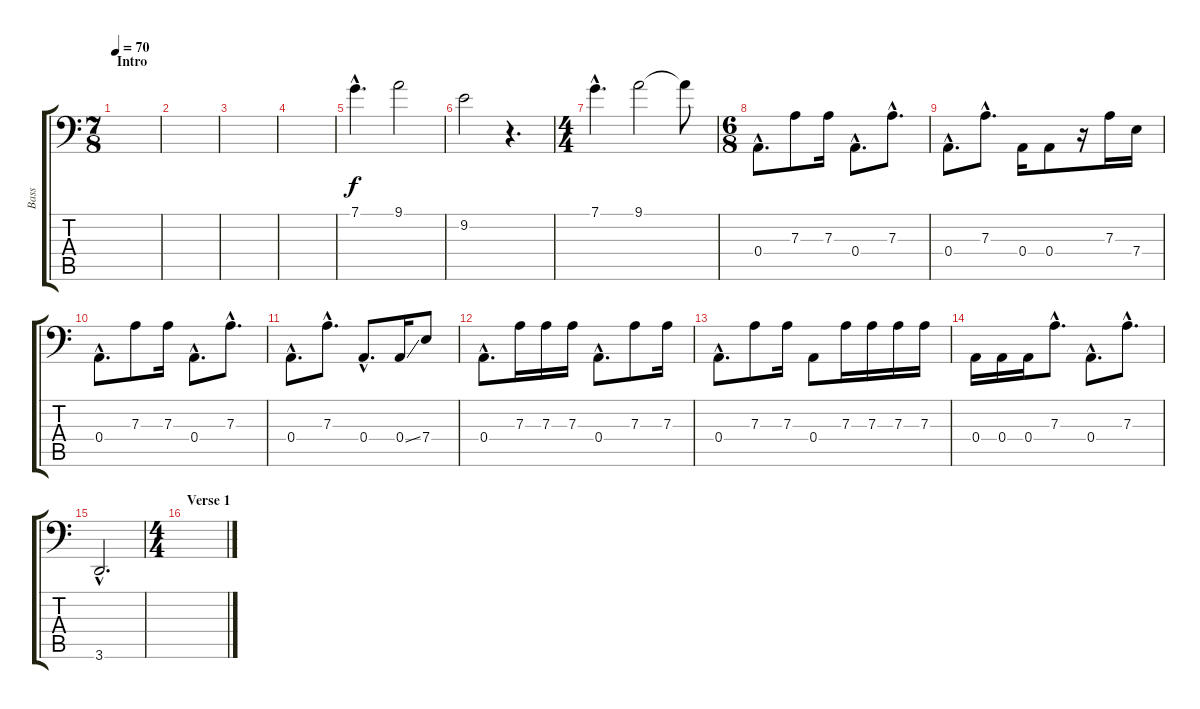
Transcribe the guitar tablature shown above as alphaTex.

\track ("Bass" "Bass") {instrument electricbassfinger}
\staff {score tabs}
\tuning (C3 G2 D2 A1 E1 B0) {hide}
\ts (7 8)
\section ("" "Intro")
\tempo 70
\clef f4
\ks c
|
|
|
|
7.1{hac}.4{d} 9.1.2 |
9.2.2 r.4{d} |
\ts (4 4)
7.1{hac}.4{d} 9.1.2 9.1{t}.8 |
\ts (6 8)
0.4{hac}.8{d} 7.3.8 7.3.16 0.4{hac}.8{d} 7.3{hac}.8{d} |
0.4{hac}.8{d} 7.3{hac}.8{d} 0.4.16 0.4.8 r.16 7.3.16 7.4.16 |
0.4{hac}.8{d} 7.3.8 7.3.16 0.4{hac}.8{d} 7.3{hac}.8{d} |
0.4{hac}.8{d} 7.3{hac}.8{d} 0.4{hac}.8{d} 0.4{ss}.16 7.4.8 |
0.4{hac}.8{d} 7.3.16 7.3.16 7.3.16 0.4{hac}.8{d} 7.3.8 7.3.16 |
0.4{hac}.8{d} 7.3.8 7.3.16 0.4.8 7.3.16 7.3.16 7.3.16 7.3.16 |
0.4.16 0.4.16 0.4.16 7.3{hac}.8{d} 0.4{hac}.8{d} 7.3{hac}.8{d} |
3.6{hac}.2{d} |
\ts (4 4)
\section ("" "Verse 1")
